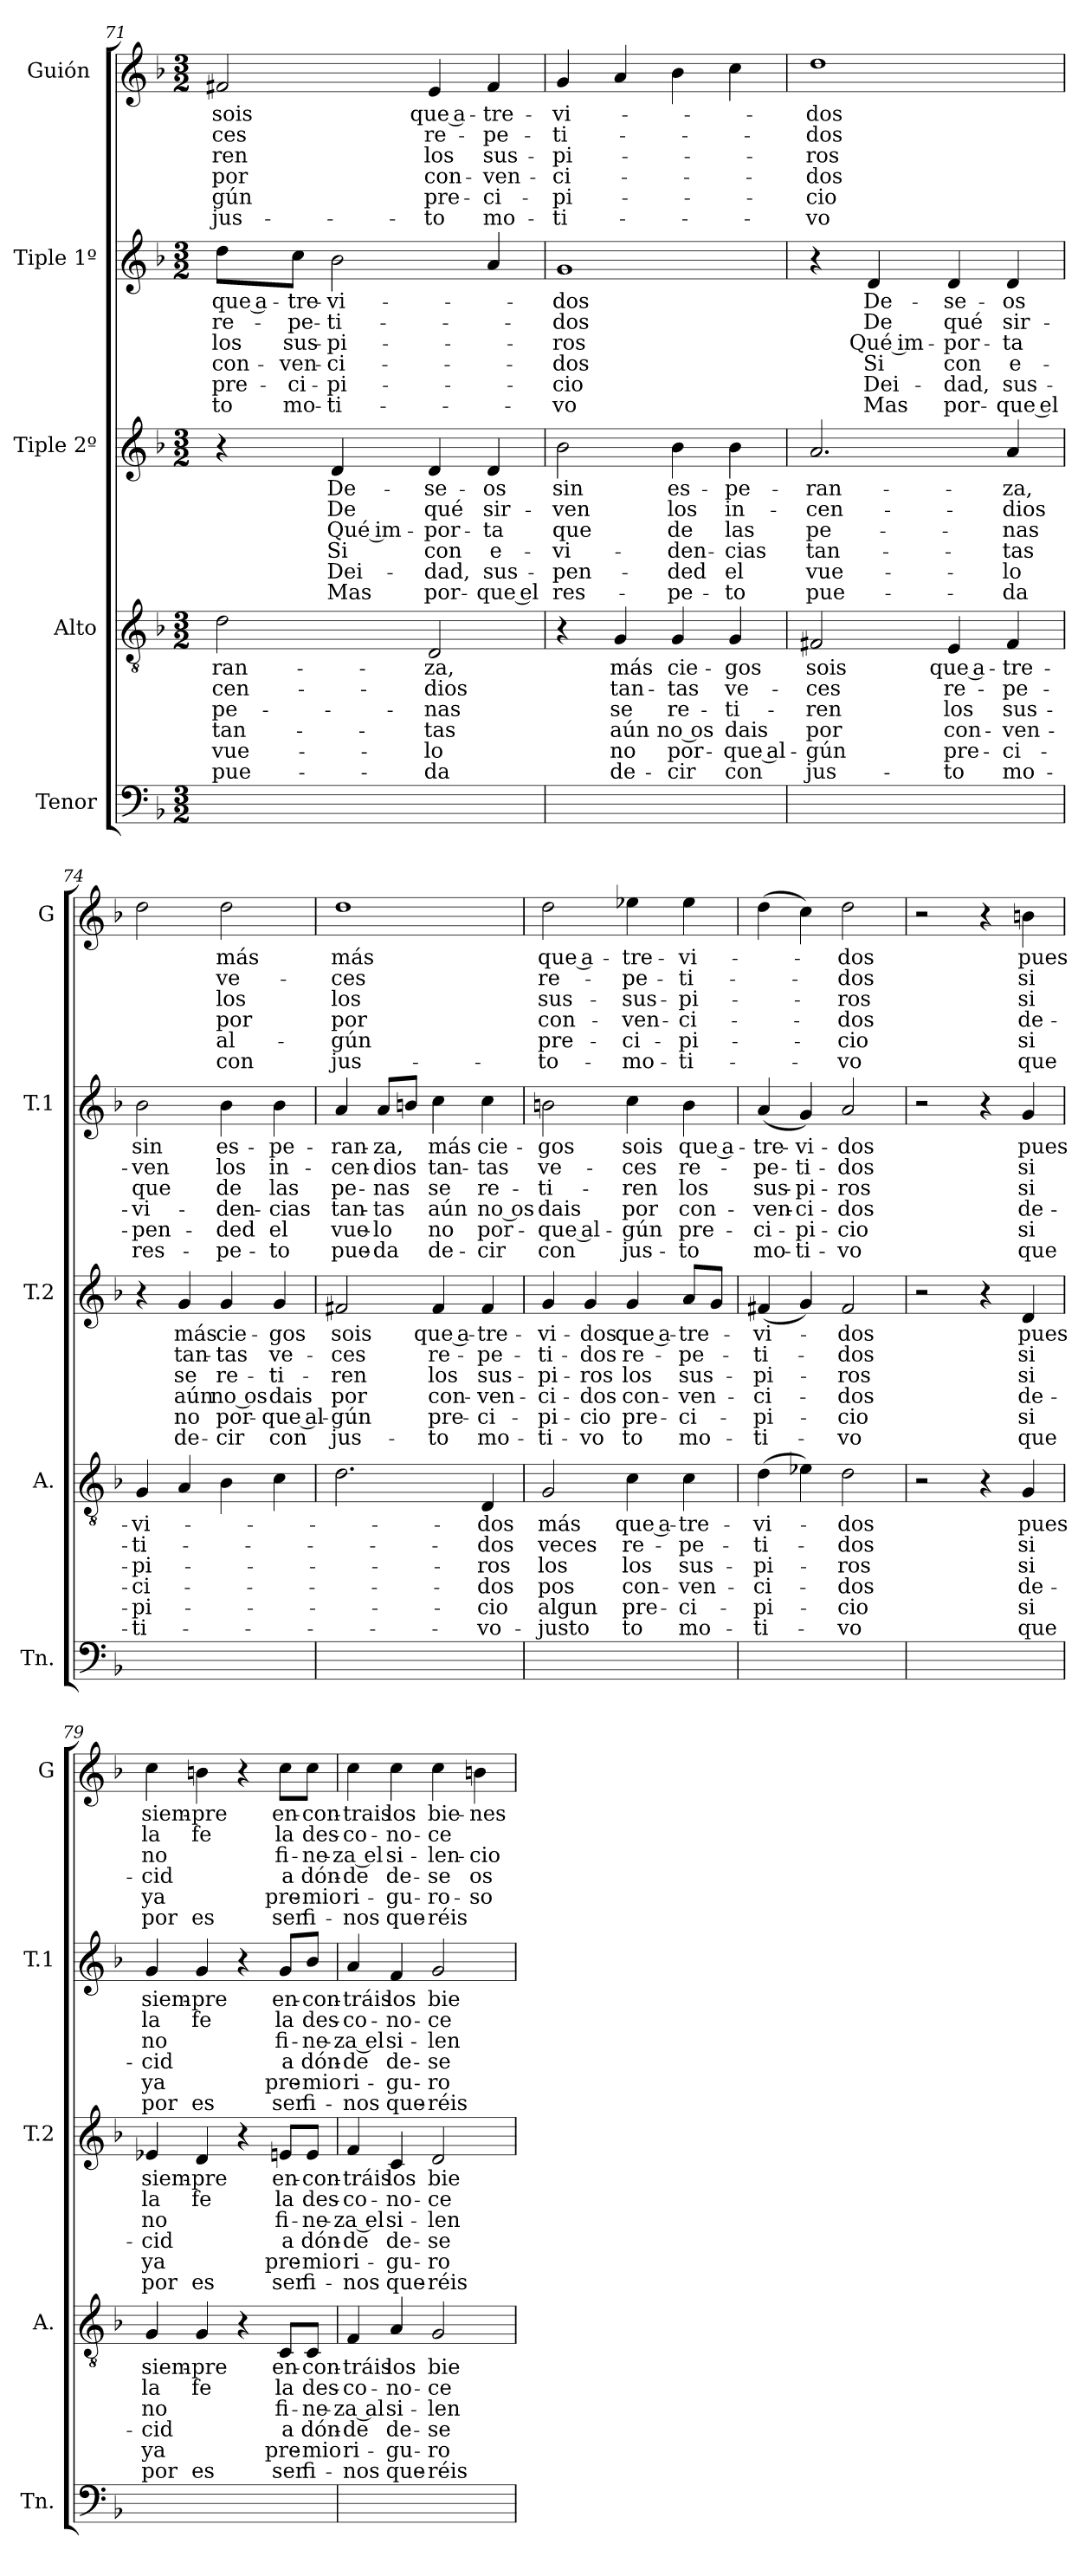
**kern	**kern	**text	**text	**text	**text	**text	**text	**kern	**text	**text	**text	**text	**text	**text	**kern	**text	**text	**text	**text	**text	**text	**kern	**text	**text	**text	**text	**text	**text
*part5	*part4	*part4	*part4	*part4	*part4	*part4	*part4	*part3	*part3	*part3	*part3	*part3	*part3	*part3	*part2	*part2	*part2	*part2	*part2	*part2	*part2	*part1	*part1	*part1	*part1	*part1	*part1	*part1
*staff5	*staff4	*staff4	*staff4	*staff4	*staff4	*staff4	*staff4	*staff3	*staff3	*staff3	*staff3	*staff3	*staff3	*staff3	*staff2	*staff2	*staff2	*staff2	*staff2	*staff2	*staff2	*staff1	*staff1	*staff1	*staff1	*staff1	*staff1	*staff1
*I"Tenor	*I"Alto	*	*	*	*	*	*	*I"Tiple 2º	*	*	*	*	*	*	*I"Tiple 1º	*	*	*	*	*	*	*I"Guión 	*	*	*	*	*	*
*I'Tn.	*I'A.	*	*	*	*	*	*	*I'T.2	*	*	*	*	*	*	*I'T.1	*	*	*	*	*	*	*I'G	*	*	*	*	*	*
*clefF4	*clefGv2	*	*	*	*	*	*	*clefG2	*	*	*	*	*	*	*clefG2	*	*	*	*	*	*	*clefG2	*	*	*	*	*	*
*k[b-]	*k[b-]	*	*	*	*	*	*	*k[b-]	*	*	*	*	*	*	*k[b-]	*	*	*	*	*	*	*k[b-]	*	*	*	*	*	*
*M3/2	*M3/2	*	*	*	*	*	*	*M3/2	*	*	*	*	*	*	*M3/2	*	*	*	*	*	*	*M3/2	*	*	*	*	*	*
=71	=71	=71	=71	=71	=71	=71	=71	=71	=71	=71	=71	=71	=71	=71	=71	=71	=71	=71	=71	=71	=71	=71	=71	=71	=71	=71	=71	=71
1ryy	2d	-ran-	-cen-	pe-	tan-	vue-	pue-	4r	.	.	.	.	.	.	8dd\L	que a-	re-	-los	con-	pre-	-to	2f#X	sois	-ces	-ren	por	-gún	jus-
.	.	.	.	.	.	.	.	.	.	.	.	.	.	.	8cc\J	-tre-	-pe-	sus-	-ven-	-ci-	mo-	.	.	.	.	.	.	.
.	.	.	.	.	.	.	.	4d	De-	De	Qué im-	Si	Dei-	Mas	2b-	-vi-	-ti-	-pi-	-ci-	-pi-	-ti-	.	.	.	.	.	.	.
.	2D	-za,	-dios	-nas	-tas	-lo	-da	4d	-se-	qué	-por-	con	-dad,	por-	.	.	.	.	.	.	.	4e	que a-	re-	los	con-	pre-	-to
.	.	.	.	.	.	.	.	4d	-os	sir-	-ta	e-	sus-	-que el	4a	.	.	.	.	.	.	4f#	-tre-	-pe-	sus-	-ven-	-ci-	mo-
=72	=72	=72	=72	=72	=72	=72	=72	=72	=72	=72	=72	=72	=72	=72	=72	=72	=72	=72	=72	=72	=72	=72	=72	=72	=72	=72	=72	=72
1ryy	4r	.	.	.	.	.	.	2b-	sin	-ven	que	-vi-	-pen-	res-	1g	-dos	-dos	-ros	-dos	-cio	-vo	4g	-vi-	-ti-	-pi-	-ci-	-pi-	-ti-
.	4G	más	tan-	se	aún	no	de-	.	.	.	.	.	.	.	.	.	.	.	.	.	.	4a	.	.	.	.	.	.
.	4G	cie-	-tas	re-	no os	por-	-cir	4b-	es-	los	de	-den-	-ded	-pe-	.	.	.	.	.	.	.	4b-	.	.	.	.	.	.
.	4G	-gos	ve-	-ti-	dais	que al-	con	4b-	-pe-	in-	las	-cias	el	-to	.	.	.	.	.	.	.	4cc	.	.	.	.	.	.
=73	=73	=73	=73	=73	=73	=73	=73	=73	=73	=73	=73	=73	=73	=73	=73	=73	=73	=73	=73	=73	=73	=73	=73	=73	=73	=73	=73	=73
1ryy	2F#X	sois	-ces	-ren	por	-gún	jus-	2.a	-ran-	-cen-	pe-	tan-	vue-	pue-	4r	.	.	.	.	.	.	1dd	-dos	-dos	-ros	-dos	-cio	-vo
.	.	.	.	.	.	.	.	.	.	.	.	.	.	.	4d	De-	De	Qué im-	Si	Dei-	Mas	.	.	.	.	.	.	.
.	4E	que a-	re-	los	con-	pre-	-to	.	.	.	.	.	.	.	4d	-se-	qué	-por-	con	-dad,	por-	.	.	.	.	.	.	.
.	4F#	-tre-	-pe-	sus-	-ven-	-ci-	mo-	4a	-za,	-dios	-nas	-tas	-lo	-da	4d	-os	sir-	-ta	e-	sus-	-que el	.	.	.	.	.	.	.
=74	=74	=74	=74	=74	=74	=74	=74	=74	=74	=74	=74	=74	=74	=74	=74	=74	=74	=74	=74	=74	=74	=74	=74	=74	=74	=74	=74	=74
1ryy	4G	-vi-	-ti-	-pi-	-ci-	-pi-	-ti-	4r	.	.	.	.	.	.	2b-	sin	-ven	que	-vi-	-pen-	res-	2dd	.	.	.	.	.	.
.	4A	.	.	.	.	.	.	4g	más	tan-	se	aún	no	de-	.	.	.	.	.	.	.	.	.	.	.	.	.	.
.	4B-	.	.	.	.	.	.	4g	cie-	-tas	re-	no os	por-	-cir	4b-	es-	los	de	-den-	-ded	-pe-	2dd	más	ve-	los	por	al-	con
.	4c	.	.	.	.	.	.	4g	-gos	ve-	-ti-	dais	que al-	con	4b-	-pe-	in-	las	-cias	el	-to	.	.	.	.	.	.	.
=75	=75	=75	=75	=75	=75	=75	=75	=75	=75	=75	=75	=75	=75	=75	=75	=75	=75	=75	=75	=75	=75	=75	=75	=75	=75	=75	=75	=75
1ryy	2.d	.	.	.	.	.	.	2f#X	sois	-ces	-ren	por	-gún	jus-	4a	-ran-	-cen-	pe-	tan-	vue-	pue-	1dd	más	-ces	los	por	-gún	jus-
.	.	.	.	.	.	.	.	.	.	.	.	.	.	.	8a/L	-za,	-dios	-nas	-tas	-lo	-da	.	.	.	.	.	.	.
.	.	.	.	.	.	.	.	.	.	.	.	.	.	.	8bn/J	.	.	.	.	.	.	.	.	.	.	.	.	.
.	.	.	.	.	.	.	.	4f#	que a-	re-	los	con-	pre-	-to	4cc	más	tan-	se	aún	no	de-	.	.	.	.	.	.	.
.	4D	-dos	-dos	-ros	-dos	-cio	-vo-	4f#	-tre-	-pe-	sus-	-ven-	-ci-	mo-	4cc	cie-	-tas	re-	no os	por-	-cir	.	.	.	.	.	.	.
=76	=76	=76	=76	=76	=76	=76	=76	=76	=76	=76	=76	=76	=76	=76	=76	=76	=76	=76	=76	=76	=76	=76	=76	=76	=76	=76	=76	=76
1ryy	2G	más	veces	los	pos	algun	-justo	4g	-vi-	-ti-	-pi-	-ci-	-pi-	-ti-	2bn	-gos	ve-	-ti-	dais	que al-	con	2dd	que a-	re-	sus-	con-	pre-	-to-
.	.	.	.	.	.	.	.	4g	-dos	-dos	-ros	-dos	-cio	-vo	.	.	.	.	.	.	.	.	.	.	.	.	.	.
.	4c	que a-	re-	los	con-	pre-	-to	4g	que a-	re-	los	con-	pre-	-to	4cc	sois	-ces	-ren	por	-gún	jus-	4ee-X	-tre-	-pe-	-sus-	-ven-	-ci-	-mo-
.	4c	-tre-	-pe-	sus-	-ven-	-ci-	mo-	8a/L	-tre-	-pe-	sus-	-ven-	-ci-	mo-	4b	que a-	re-	los	con-	pre-	-to	4ee-	-vi-	-ti-	-pi-	-ci-	-pi-	ti-
.	.	.	.	.	.	.	.	8g/J	.	.	.	.	.	.	.	.	.	.	.	.	.	.	.	.	.	.	.	.
=77	=77	=77	=77	=77	=77	=77	=77	=77	=77	=77	=77	=77	=77	=77	=77	=77	=77	=77	=77	=77	=77	=77	=77	=77	=77	=77	=77	=77
1ryy	(4d	-vi-	-ti-	-pi-	-ci-	-pi-	-ti-	(4f#X	-vi-	-ti-	-pi-	-ci-	-pi-	-ti-	(4a	-tre-	-pe-	sus-	-ven-	-ci-	mo-	(4dd	.	.	.	.	.	.
.	4e-X)	.	.	.	.	.	.	4g)	.	.	.	.	.	.	4g)	-vi-	-ti-	-pi-	-ci-	-pi-	-ti-	4cc)	.	.	.	.	.	.
.	2d	-dos	-dos	-ros	-dos	-cio	-vo	2f#	-dos	-dos	-ros	-dos	-cio	-vo	2a	-dos	-dos	-ros	-dos	-cio	-vo	2dd	-dos	-dos	-ros	-dos	-cio	-vo
=78	=78	=78	=78	=78	=78	=78	=78	=78	=78	=78	=78	=78	=78	=78	=78	=78	=78	=78	=78	=78	=78	=78	=78	=78	=78	=78	=78	=78
1ryy	2r	.	.	.	.	.	.	2r	.	.	.	.	.	.	2r	.	.	.	.	.	.	2r	.	.	.	.	.	.
.	4r	.	.	.	.	.	.	4r	.	.	.	.	.	.	4r	.	.	.	.	.	.	4r	.	.	.	.	.	.
.	4G	pues	si	si	de-	si	que	4d	pues	si	si	de-	si	que	4g	pues	si	si	de-	si	que	4bn	pues	si	si	de-	si	que
=79	=79	=79	=79	=79	=79	=79	=79	=79	=79	=79	=79	=79	=79	=79	=79	=79	=79	=79	=79	=79	=79	=79	=79	=79	=79	=79	=79	=79
1ryy	4G	siem-	la	no	-cid	ya	por	4e-X	siem-	la	no	-cid	ya	por	4g	siem-	la	no	-cid	ya	por	4cc	siem-	la	no	-cid	ya	por
.	4G	-pre	fe	.	.	.	es	4d	-pre	fe	.	.	.	es	4g	-pre	fe	.	.	.	es	4bn	-pre	fe	.	.	.	es
.	4r	.	.	.	.	.	.	4r	.	.	.	.	.	.	4r	.	.	.	.	.	.	4r	.	.	.	.	.	.
.	8C/L	en-	la	fi-	a	pre-	ser	8en/L	en-	la	fi-	a	pre-	ser	8g/L	en-	la	fi-	a	pre-	ser	8cc\L	en-	la	fi-	a	pre-	ser
.	8C/J	-con-	des-	-ne-	dón-	-mio	fi-	8e/J	-con-	des-	-ne-	dón-	-mio	fi-	8b-/J	-con-	des-	-ne-	dón-	-mio	fi-	8cc\J	-con-	des-	-ne-	dón-	-mio	fi-
=80	=80	=80	=80	=80	=80	=80	=80	=80	=80	=80	=80	=80	=80	=80	=80	=80	=80	=80	=80	=80	=80	=80	=80	=80	=80	=80	=80	=80
1ryy	4F	-tráis	-co-	-za al	-de	ri-	-nos	4f	-tráis	-co-	-za el	-de	ri-	-nos	4a	-tráis	-co-	-za el	-de	ri-	-nos	4cc	-trais	-co-	-za el	-de	ri-	-nos
.	4A	los	-no-	si-	de-	-gu-	que-	4c	los	-no-	si-	de-	-gu-	que-	4f	los	-no-	si-	de-	-gu-	que-	4cc	los	-no-	si-	de-	-gu-	que-
.	2G	bie-	-ce	-len-	-se-	-ro-	-réis	2d	bie-	-ce	-len-	-se	-ro-	-réis	2g	bie-	-ce	-len-	-se-	-ro-	-réis	4cc	bie-	-ce	-len-	-se	-ro-	-réis
.	.	.	.	.	.	.	.	.	.	.	.	.	.	.	.	.	.	.	.	.	.	4bn	-nes	.	-cio	-os	-so	.
=	=	=	=	=	=	=	=	=	=	=	=	=	=	=	=	=	=	=	=	=	=	=	=	=	=	=	=	=
*-	*-	*-	*-	*-	*-	*-	*-	*-	*-	*-	*-	*-	*-	*-	*-	*-	*-	*-	*-	*-	*-	*-	*-	*-	*-	*-	*-	*-
